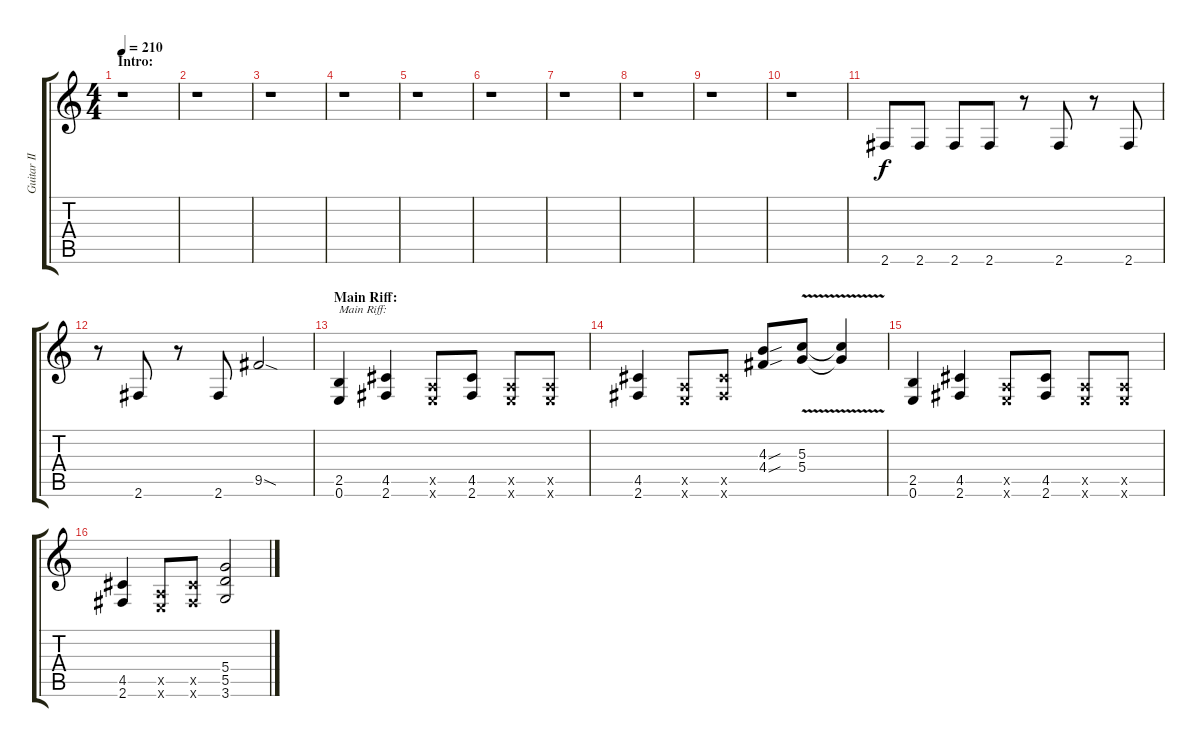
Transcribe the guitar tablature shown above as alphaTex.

\track ("Guitar II" "Guitar II") {instrument distortionguitar}
\staff {score tabs}
\tuning (E4 B3 G3 D3 A2 E2) {hide}
\ts (4 4)
\section ("" "Intro:")
\tempo 210
\clef g2
\ks c
r.1{dy f instrument distortionguitar} |
r.1 |
r.1 |
r.1 |
r.1 |
r.1 |
r.1 |
r.1 |
r.1 |
r.1 |
2.6.8 2.6.8 2.6.8 2.6.8 r.8 2.6.8 r.8 2.6.8 |
r.8 2.6.8 r.8 2.6.8 9.5{sod}.2 |
\section ("" "Main Riff:")
(2.5 0.6).4{txt "Main Riff:"} (4.5 2.6).4 (0.5{x} 0.6{x}).8 (4.5 2.6).8 (0.5{x} 0.6{x}).8 (0.5{x} 0.6{x}).8 |
(4.5 2.6).4 (0.5{x} 0.6{x}).8 (4.5{x} 2.6{x}).8 (4.3{sou} 4.4{sou}).8 (5.3{v} 5.4).8 (5.3{t} 5.4{t}).4 |
(2.5 0.6).4 (4.5 2.6).4 (0.5{x} 0.6{x}).8 (4.5 2.6).8 (0.5{x} 0.6{x}).8 (0.5{x} 0.6{x}).8 |
(4.5 2.6).4 (0.5{x} 0.6{x}).8 (4.5{x} 2.6{x}).8 (5.4 5.5 3.6).2
